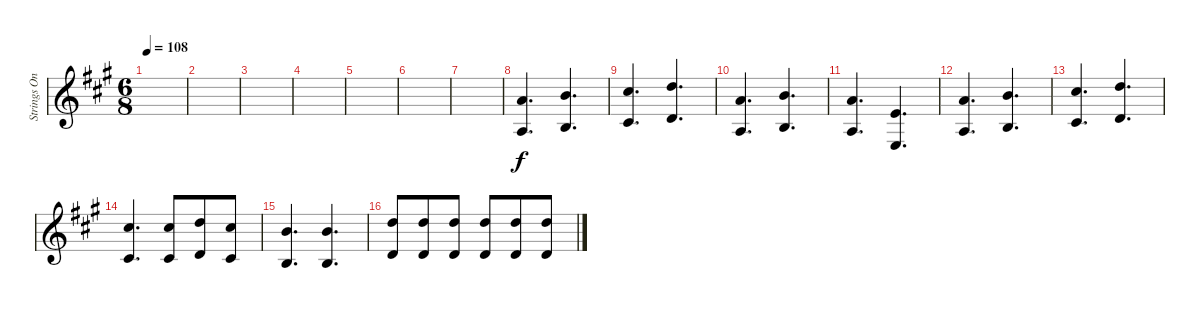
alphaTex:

\track ("Strings One" "Strings On") {instrument stringensemble1}
\staff {score}
\tuning (E4 B3 G3 D3 A2 E2) {hide}
\ts (6 8)
\tempo 108
\clef g2
\ks a
|
|
|
|
|
|
|
(5.1 2.3).4{d} (7.1 4.3).4{d} |
(9.1 6.3).4{d} (10.1 7.3).4{d} |
(10.2 2.3).4{d} (12.2 4.3).4{d} |
(10.2 2.3).4{d} (0.1 2.4).4{d} |
(5.1 2.3).4{d} (7.1 4.3).4{d} |
(9.1 6.3).4{d} (10.1 7.3).4{d} |
(14.2 6.3).4{d} (9.1 6.3).8 (10.1 7.3).8 (9.1 6.3).8 |
(12.2 4.3).4{d} (7.1 4.3).4{d} |
(15.2 7.3).8 (10.1 3.2).8 (10.1 3.2).8 (10.1 3.2).8 (10.1 3.2).8 (10.1 3.2).8
